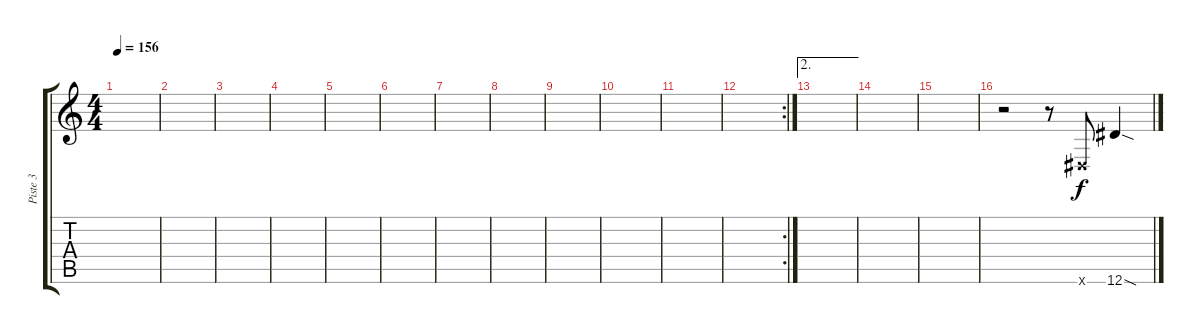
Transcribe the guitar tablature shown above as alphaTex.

\track ("Piste 3" "Piste 3") {instrument distortionguitar}
\staff {score tabs}
\tuning (Eb4 Bb3 Gb3 Db3 Ab2 Eb2) {hide}
\ts (4 4)
\tempo 156
\clef g2
\ks c
|
|
|
|
|
|
|
|
|
|
|
\rc 2
|
\ae 2
|
|
|
r.2 r.8 0.6{x}.8 12.6{sod}.4
